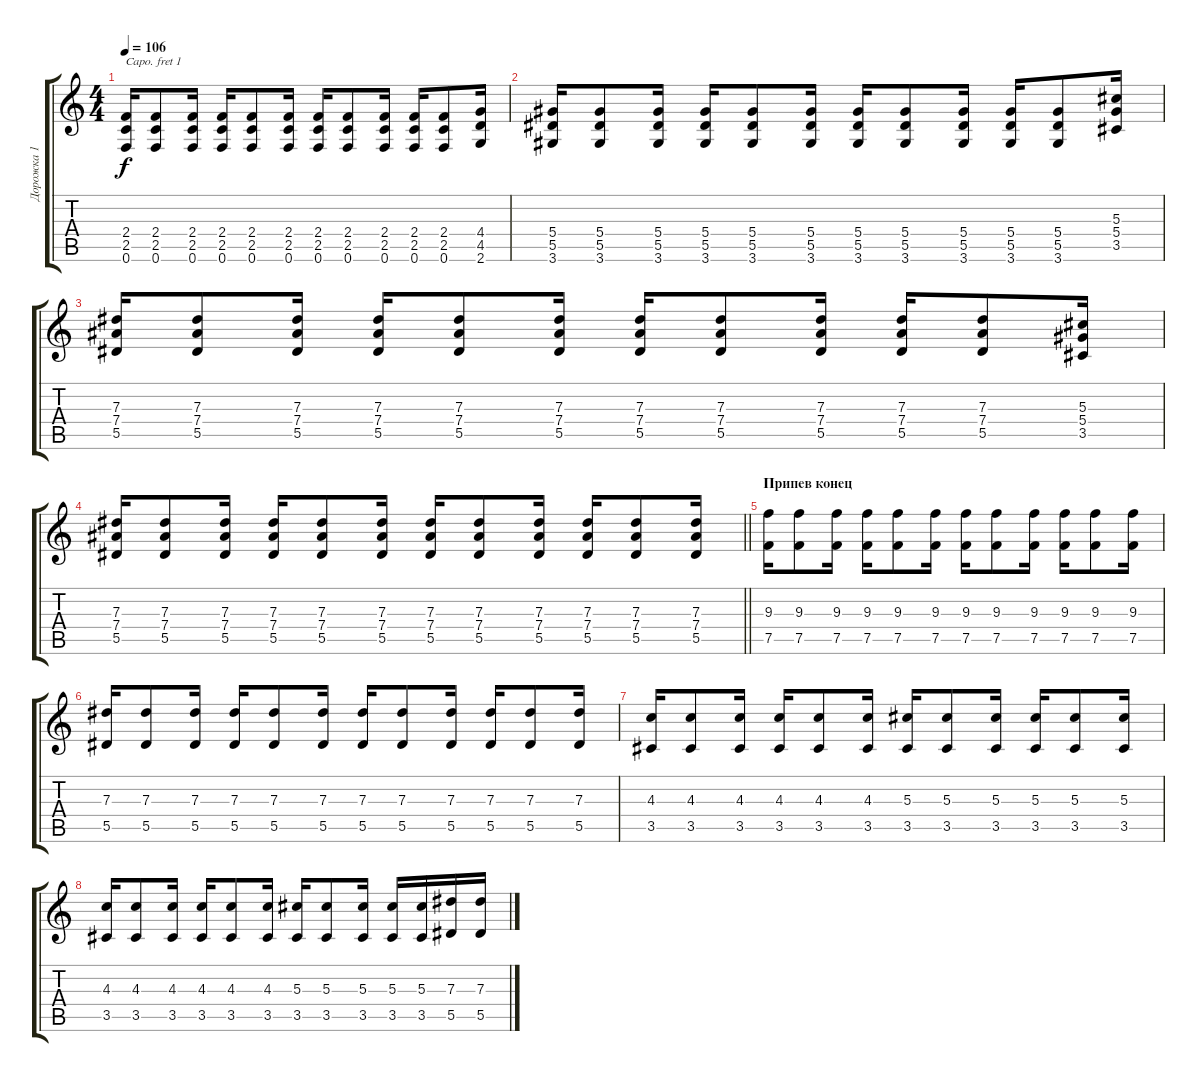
\track ("Дорожка 1" "Дорожка 1") {instrument distortionguitar}
\staff {score tabs}
\capo 1
\tuning (E4 B3 G3 D3 A2 E2) {hide}
\ts (4 4)
\tempo 106
\clef g2
\ks c
(2.4 2.5 0.6).16{dy f} (2.4 2.5 0.6).8 (2.4 2.5 0.6).16 (2.4 2.5 0.6).16 (2.4 2.5 0.6).8 (2.4 2.5 0.6).16 (2.4 2.5 0.6).16 (2.4 2.5 0.6).8 (2.4 2.5 0.6).16 (2.4 2.5 0.6).16 (2.4 2.5 0.6).8 (4.4 4.5 2.6).16 |
(5.4 5.5 3.6).16 (5.4 5.5 3.6).8 (5.4 5.5 3.6).16 (5.4 5.5 3.6).16 (5.4 5.5 3.6).8 (5.4 5.5 3.6).16 (5.4 5.5 3.6).16 (5.4 5.5 3.6).8 (5.4 5.5 3.6).16 (5.4 5.5 3.6).16 (5.4 5.5 3.6).8 (5.3 5.4 3.5).16 |
(7.3 7.4 5.5).16 (7.3 7.4 5.5).8 (7.3 7.4 5.5).16 (7.3 7.4 5.5).16 (7.3 7.4 5.5).8 (7.3 7.4 5.5).16 (7.3 7.4 5.5).16 (7.3 7.4 5.5).8 (7.3 7.4 5.5).16 (7.3 7.4 5.5).16 (7.3 7.4 5.5).8 (5.3 5.4 3.5).16 |
\barLineRight lightlight
(7.3 7.4 5.5).16 (7.3 7.4 5.5).8 (7.3 7.4 5.5).16 (7.3 7.4 5.5).16 (7.3 7.4 5.5).8 (7.3 7.4 5.5).16 (7.3 7.4 5.5).16 (7.3 7.4 5.5).8 (7.3 7.4 5.5).16 (7.3 7.4 5.5).16 (7.3 7.4 5.5).8 (7.3 7.4 5.5).16 |
\section ("" "Припев конец")
(9.3 7.5).16 (9.3 7.5).8 (9.3 7.5).16 (9.3 7.5).16 (9.3 7.5).8 (9.3 7.5).16 (9.3 7.5).16 (9.3 7.5).8 (9.3 7.5).16 (9.3 7.5).16 (9.3 7.5).8 (9.3 7.5).16 |
(7.3 5.5).16 (7.3 5.5).8 (7.3 5.5).16 (7.3 5.5).16 (7.3 5.5).8 (7.3 5.5).16 (7.3 5.5).16 (7.3 5.5).8 (7.3 5.5).16 (7.3 5.5).16 (7.3 5.5).8 (7.3 5.5).16 |
(4.3 3.5).16 (4.3 3.5).8 (4.3 3.5).16 (4.3 3.5).16 (4.3 3.5).8 (4.3 3.5).16 (5.3 3.5).16 (5.3 3.5).8 (5.3 3.5).16 (5.3 3.5).16 (5.3 3.5).8 (5.3 3.5).16 |
(4.3 3.5).16 (4.3 3.5).8 (4.3 3.5).16 (4.3 3.5).16 (4.3 3.5).8 (4.3 3.5).16 (5.3 3.5).16 (5.3 3.5).8 (5.3 3.5).16 (5.3 3.5).16 (5.3 3.5).16 (7.3 5.5).16 (7.3 5.5).16
